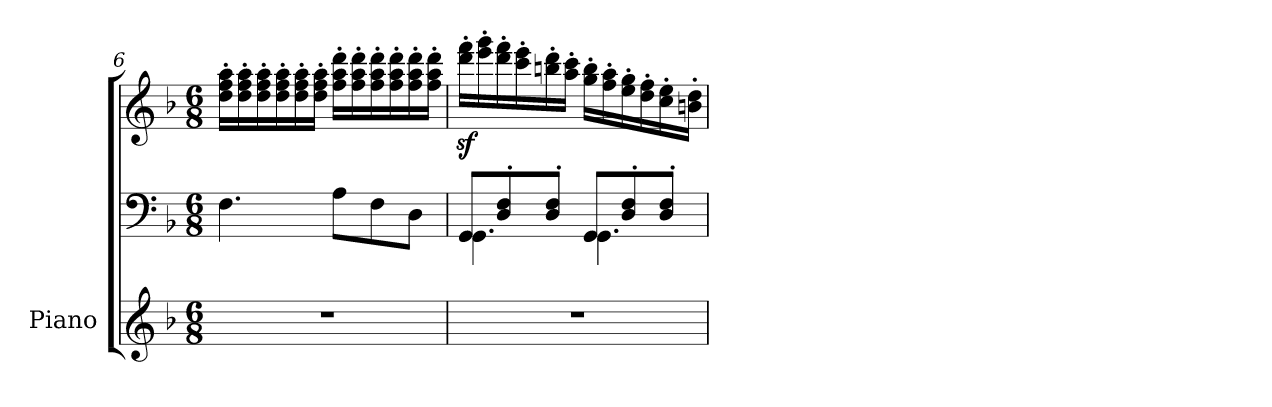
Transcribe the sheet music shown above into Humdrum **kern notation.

**kern	**kern	**kern
*part1	*part1	*part1
*staff3	*staff2	*staff1
*I"Piano	*	*
*I'Pno	*	*
*clefG2	*clefF4	*clefG2
*k[b-]	*k[b-]	*k[b-]
*M6/8	*M6/8	*M6/8
=6	=6	=6
2.r	4.F\	16dd\' 16ff\' 16aa\'LL
.	.	16dd\' 16ff\' 16aa\'
.	.	16dd\' 16ff\' 16aa\'
.	.	16dd\' 16ff\' 16aa\'
.	.	16dd\' 16ff\' 16aa\'
.	.	16dd\' 16ff\' 16aa\'JJ
.	8A\L	16ff\' 16aa\' 16ddd\'LL
.	.	16ff\' 16aa\' 16ddd\'
.	8F\	16ff\' 16aa\' 16ddd\'
.	.	16ff\' 16aa\' 16ddd\'
.	8D\J	16ff\' 16aa\' 16ddd\'
.	.	16ff\' 16aa\' 16ddd\'JJ
=7	=7	=7
*	*^	*
!	!	!LO:N:head=solid	!
2.r	8GG/L	4.GG\	16ddd\z<' 16fff\z<'LL
.	.	.	16eee\' 16ggg\'
.	8D/' 8F/'	.	16ddd\' 16fff\'
.	.	.	16ccc\' 16eee\'
.	8D/' 8F/'J	.	16bbn\' 16ddd\'
.	.	.	16aa\' 16ccc\'JJ
!	!	!LO:N:head=solid	!
.	8GG/L	4.GG\	16gg\' 16bb\'LL
.	.	.	16ff\' 16aa\'
.	8D/' 8F/'	.	16ee\' 16gg\'
.	.	.	16dd\' 16ff\'
.	8D/' 8F/'J	.	16cc\' 16ee\'
.	.	.	16bn\' 16dd\'JJ
*	*v	*v	*
=	=	=
*-	*-	*-
